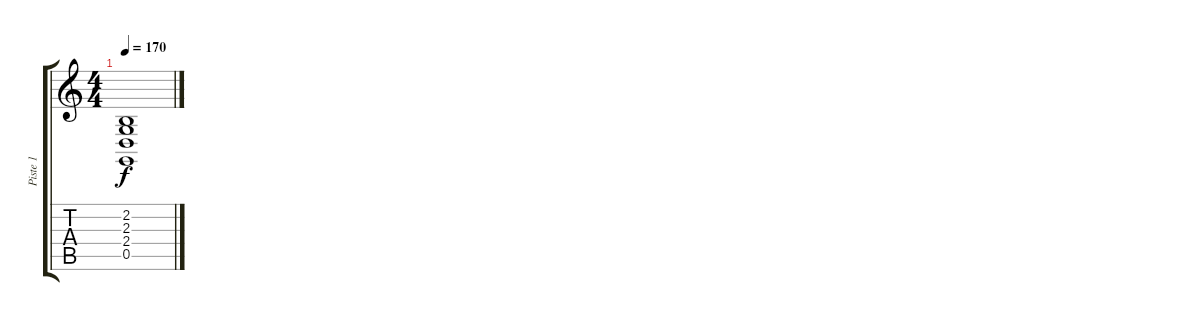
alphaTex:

\track ("Piste 1" "Piste 1") {instrument acousticgrandpiano}
\staff {score tabs}
\tuning (D4 A3 F3 C3 G2 D2) {hide}
\ts (4 4)
\tempo 170
\clef g2
\ks c
(2.2{t} 2.3{t} 2.4{t} 0.5{t}).1{dy f}
